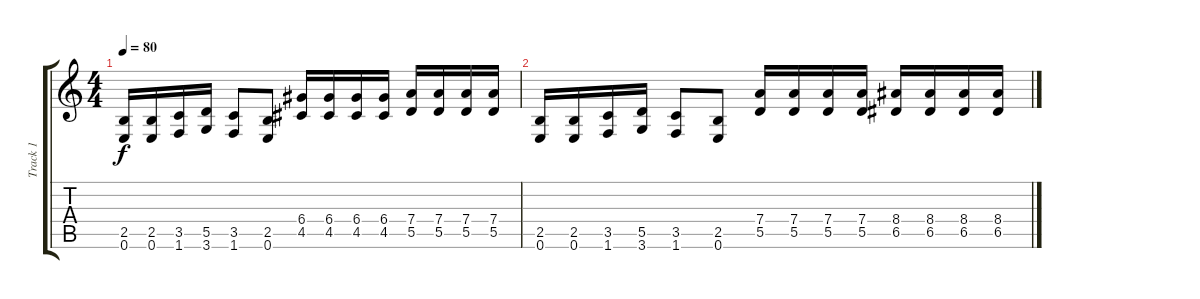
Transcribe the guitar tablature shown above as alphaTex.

\track ("Track 1" "Track 1") {instrument distortionguitar}
\staff {score tabs}
\tuning (E4 B3 G3 D3 A2 E2) {hide}
\ts (4 4)
\tempo 80
\clef g2
\ks c
(2.5 0.6).16{dy f} (2.5 0.6).16 (3.5 1.6).16 (5.5 3.6).16 (3.5 1.6).8 (2.5 0.6).8 (6.4 4.5).16 (6.4 4.5).16 (6.4 4.5).16 (6.4 4.5).16 (7.4 5.5).16 (7.4 5.5).16 (7.4 5.5).16 (7.4 5.5).16 |
(2.5 0.6).16 (2.5 0.6).16 (3.5 1.6).16 (5.5 3.6).16 (3.5 1.6).8 (2.5 0.6).8 (7.4 5.5).16 (7.4 5.5).16 (7.4 5.5).16 (7.4 5.5).16 (8.4 6.5).16 (8.4 6.5).16 (8.4 6.5).16 (8.4 6.5).16
